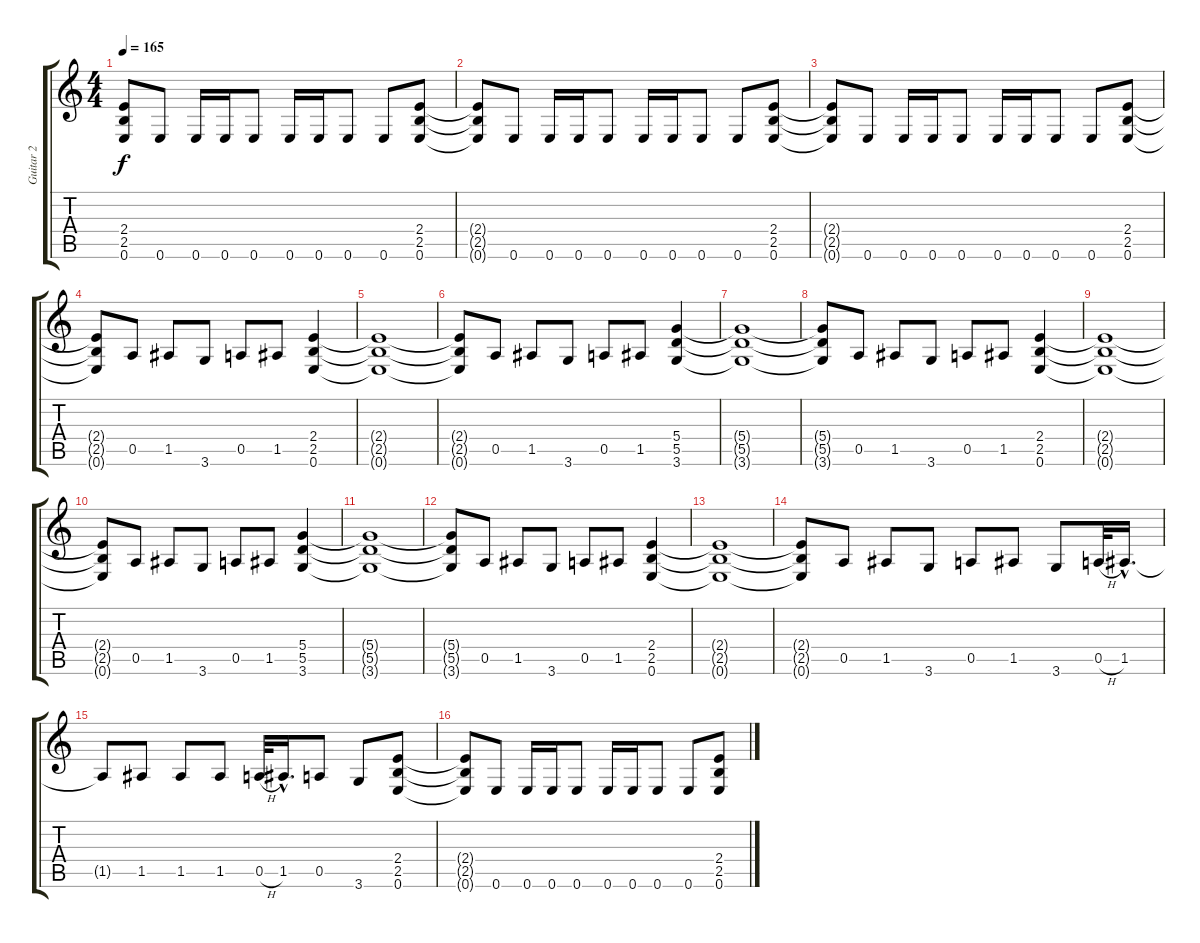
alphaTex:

\track ("Guitar 2" "Guitar 2") {instrument electricguitarclean}
\staff {score tabs}
\tuning (E4 B3 G3 D3 A2 E2) {hide}
\ts (4 4)
\tempo 165
\clef g2
\ks c
(2.4{t} 2.5{t} 0.6{t}).8{dy f} 0.6.8 0.6.16 0.6.16 0.6.8 0.6.16 0.6.16 0.6.8 0.6.8 (2.4 2.5 0.6).8 |
(2.4{t} 2.5{t} 0.6{t}).8 0.6.8 0.6.16 0.6.16 0.6.8 0.6.16 0.6.16 0.6.8 0.6.8 (2.4 2.5 0.6).8 |
(2.4{t} 2.5{t} 0.6{t}).8 0.6.8 0.6.16 0.6.16 0.6.8 0.6.16 0.6.16 0.6.8 0.6.8 (2.4 2.5 0.6).8 |
(2.4{t} 2.5{t} 0.6{t}).8 0.5.8 1.5.8 3.6.8 0.5.8 1.5.8 (2.4 2.5 0.6).4 |
(2.4{t} 2.5{t} 0.6{t}).1 |
(2.4{t} 2.5{t} 0.6{t}).8 0.5.8 1.5.8 3.6.8 0.5.8 1.5.8 (5.4 5.5 3.6).4 |
(5.4{t} 5.5{t} 3.6{t}).1 |
(5.4{t} 5.5{t} 3.6{t}).8 0.5.8 1.5.8 3.6.8 0.5.8 1.5.8 (2.4 2.5 0.6).4 |
(2.4{t} 2.5{t} 0.6{t}).1 |
(2.4{t} 2.5{t} 0.6{t}).8 0.5.8 1.5.8 3.6.8 0.5.8 1.5.8 (5.4 5.5 3.6).4 |
(5.4{t} 5.5{t} 3.6{t}).1 |
(5.4{t} 5.5{t} 3.6{t}).8 0.5.8 1.5.8 3.6.8 0.5.8 1.5.8 (2.4 2.5 0.6).4 |
(2.4{t} 2.5{t} 0.6{t}).1 |
(2.4{t} 2.5{t} 0.6{t}).8 0.5.8 1.5.8 3.6.8 0.5.8 1.5.8 3.6.8 0.5{h}.32 1.5{hac}.16{d} |
1.5{t}.8 1.5.8 1.5.8 1.5.8 0.5{h}.32 1.5{hac}.16{d} 0.5.8 3.6.8 (2.4 2.5 0.6).8 |
(2.4{t} 2.5{t} 0.6{t}).8 0.6.8 0.6.16 0.6.16 0.6.8 0.6.16 0.6.16 0.6.8 0.6.8 (2.4 2.5 0.6).8
